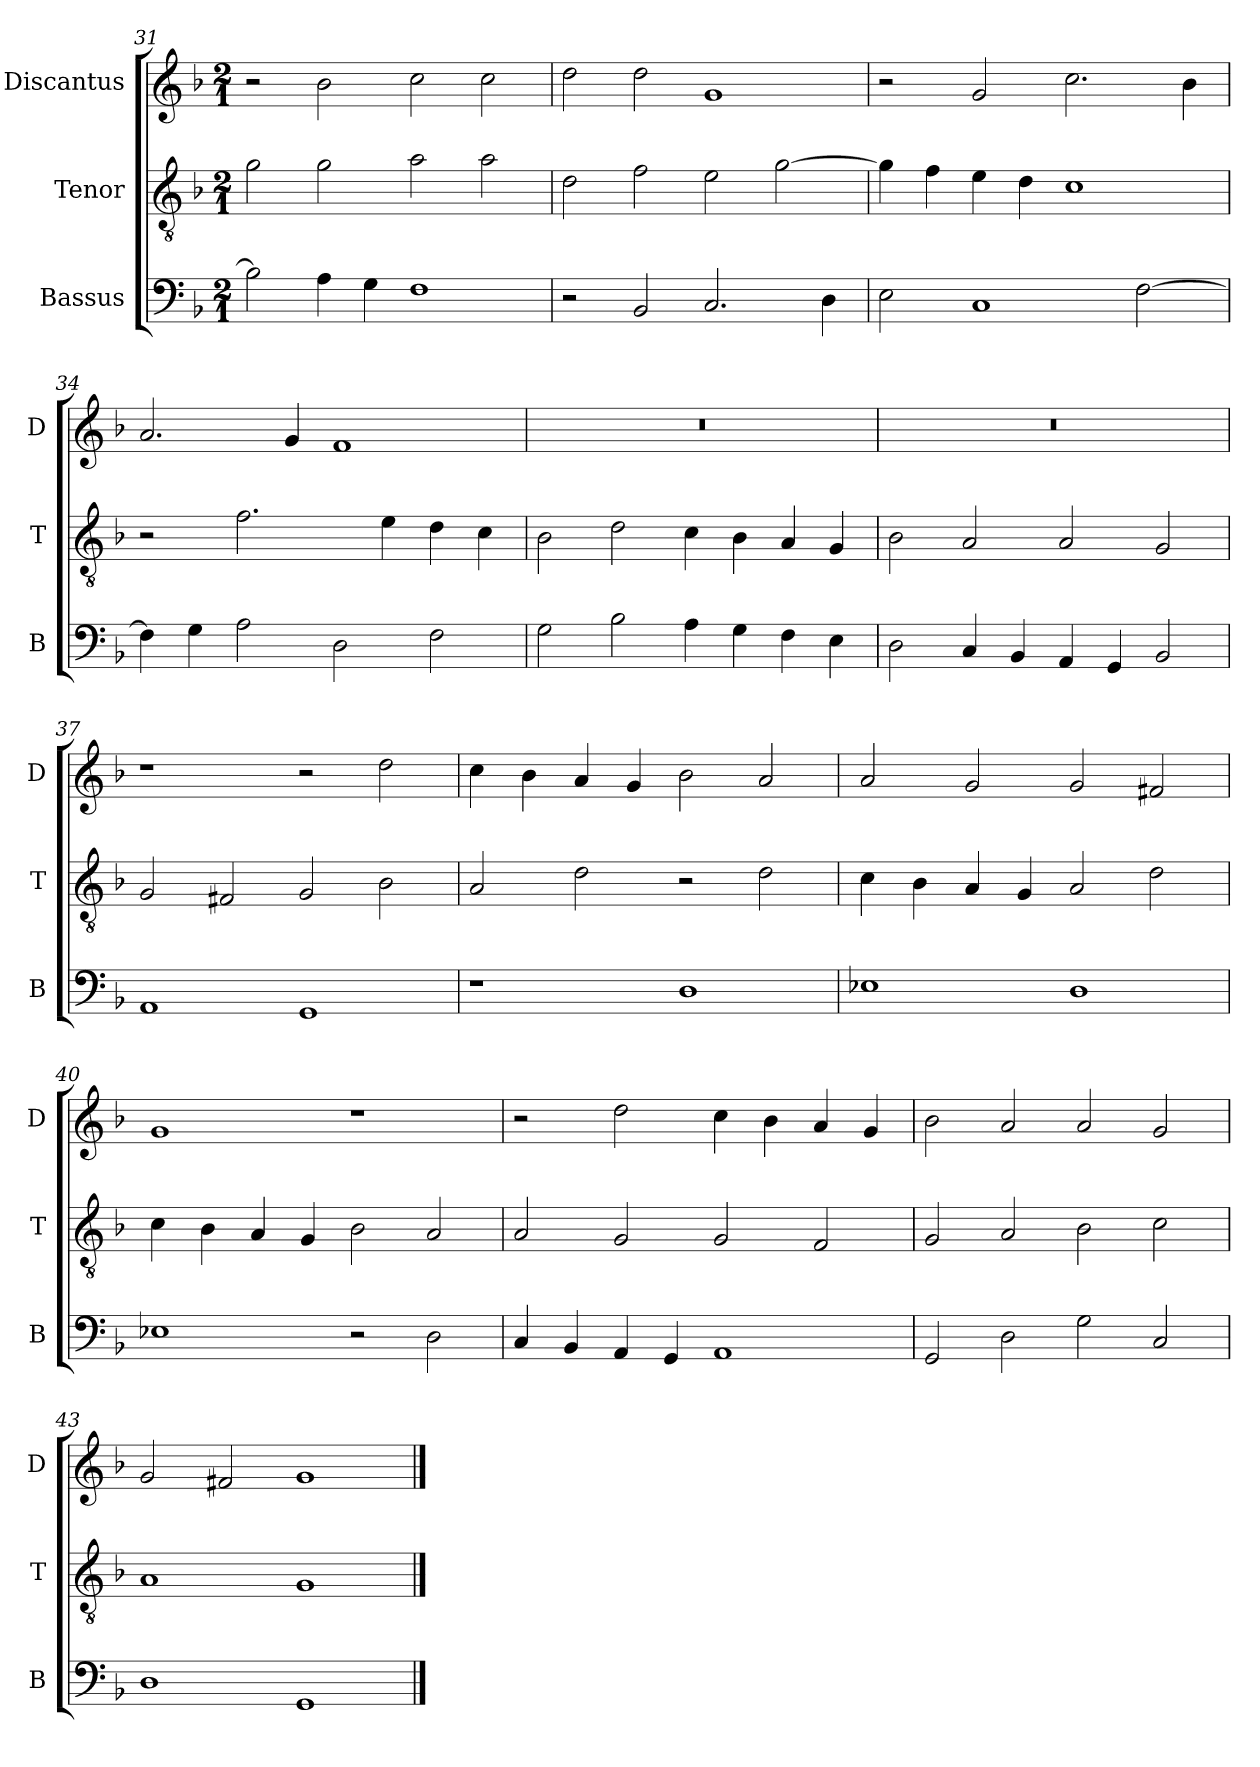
**kern	**kern	**kern
*part3	*part2	*part1
*staff3	*staff2	*staff1
*I"Bassus	*I"Tenor	*I"Discantus
*I'B	*I'T	*I'D
*clefF4	*clefGv2	*clefG2
*k[b-]	*k[b-]	*k[b-]
*M2/1	*M2/1	*M2/1
=31	=31	=31
2B-\]	2g\	2r
4A\	2g\	2b-\
4G\	.	.
1F	2a\	2cc\
.	2a\	2cc\
=32	=32	=32
2r	2d\	2dd\
2BB-/	2f\	2dd\
2.C/	2e\	1g
.	[2g\	.
4D\	.	.
=33	=33	=33
2E\	4g\]	2r
.	4f\	.
1C	4e\	2g/
.	4d\	.
.	1c	2.cc\
[2F\	.	.
.	.	4b-\
=34	=34	=34
4F\]	2r	2.a/
4G\	.	.
2A\	2.f\	.
.	.	4g/
2D\	.	1f
.	4e\	.
2F\	4d\	.
.	4c\	.
=35	=35	=35
2G\	2B-\	0r
2B-\	2d\	.
4A\	4c\	.
4G\	4B-\	.
4F\	4A/	.
4E\	4G/	.
=36	=36	=36
2D\	2B-\	0r
4C/	2A/	.
4BB-/	.	.
4AA/	2A/	.
4GG/	.	.
2BB-/	2G/	.
=37	=37	=37
1AA	2G/	1r
.	2F#X/	.
1GG	2G/	2r
.	2B-\	2dd\
=38	=38	=38
1r	2A/	4cc\
.	.	4b-\
.	2d\	4a/
.	.	4g/
1D	2r	2b-\
.	2d\	2a/
=39	=39	=39
1E-X	4c\	2a/
.	4B-\	.
.	4A/	2g/
.	4G/	.
1D	2A/	2g/
.	2d\	2f#X/
=40	=40	=40
1E-X	4c\	1g
.	4B-\	.
.	4A/	.
.	4G/	.
2r	2B-\	1r
2D\	2A/	.
=41	=41	=41
4C/	2A/	2r
4BB-/	.	.
4AA/	2G/	2dd\
4GG/	.	.
1AA	2G/	4cc\
.	.	4b-\
.	2F/	4a/
.	.	4g/
=42	=42	=42
2GG/	2G/	2b-\
2D\	2A/	2a/
2G\	2B-\	2a/
2C/	2c\	2g/
=43	=43	=43
1D	1A	2g/
.	.	2f#X/
1GG	1G	1g
==	==	==
*-	*-	*-
